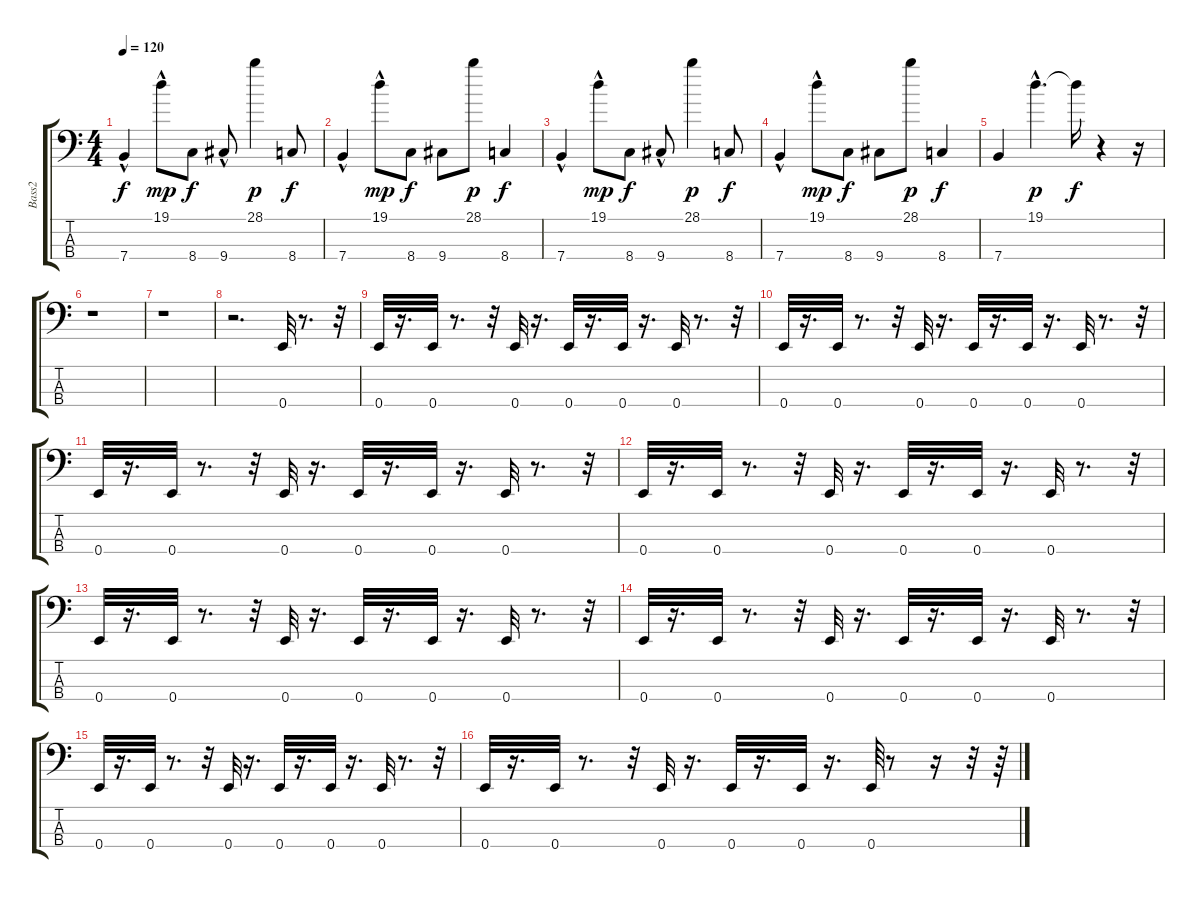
\track ("Bass2" "Bass2") {instrument slapbass1}
\staff {score tabs}
\tuning (G2 D2 A1 E1) {hide}
\ts (4 4)
\tempo 120
\clef f4
\ks c
7.4{hac}.4{dy f} 19.1{hac}.8{dy mp} 8.4.8{dy f} 9.4{hac}.8 28.1.4{dy p} 8.4.8{dy f} |
7.4{hac}.4 19.1{hac}.8{dy mp} 8.4.8{dy f} 9.4.8 28.1.8{dy p} 8.4.4{dy f} |
7.4{hac}.4 19.1{hac}.8{dy mp} 8.4.8{dy f} 9.4{hac}.8 28.1.4{dy p} 8.4.8{dy f} |
7.4{hac}.4 19.1{hac}.8{dy mp} 8.4.8{dy f} 9.4.8 28.1.8{dy p} 8.4.4{dy f} |
7.4.4 19.1{hac}.4{d dy p} 19.1{t}.16{dy f} r.4 r.16 |
r.1 |
r.1 |
r.2{d} 0.4.32{volume 7} r.8{d} r.32 |
0.4.32 r.16{d} 0.4.32 r.8{d} r.32 0.4.32 r.16{d} 0.4.32 r.16{d} 0.4.32 r.16{d} 0.4.32 r.8{d} r.32 |
0.4.32 r.16{d} 0.4.32 r.8{d} r.32 0.4.32 r.16{d} 0.4.32 r.16{d} 0.4.32 r.16{d} 0.4.32 r.8{d} r.32 |
0.4.32 r.16{d} 0.4.32 r.8{d} r.32 0.4.32 r.16{d} 0.4.32 r.16{d} 0.4.32 r.16{d} 0.4.32 r.8{d} r.32 |
0.4.32 r.16{d} 0.4.32 r.8{d} r.32 0.4.32 r.16{d} 0.4.32 r.16{d} 0.4.32 r.16{d} 0.4.32 r.8{d} r.32 |
0.4.32 r.16{d} 0.4.32 r.8{d} r.32 0.4.32 r.16{d} 0.4.32 r.16{d} 0.4.32 r.16{d} 0.4.32 r.8{d} r.32 |
0.4.32 r.16{d} 0.4.32 r.8{d} r.32 0.4.32 r.16{d} 0.4.32 r.16{d} 0.4.32 r.16{d} 0.4.32 r.8{d} r.32 |
0.4.32 r.16{d} 0.4.32 r.8{d} r.32 0.4.32 r.16{d} 0.4.32 r.16{d} 0.4.32 r.16{d} 0.4.32 r.8{d} r.32 |
0.4.32 r.16{d} 0.4.32 r.8{d} r.32 0.4.32 r.16{d} 0.4.32 r.16{d} 0.4.32 r.16{d} 0.4.64 r.8 r.16 r.32 r.64
